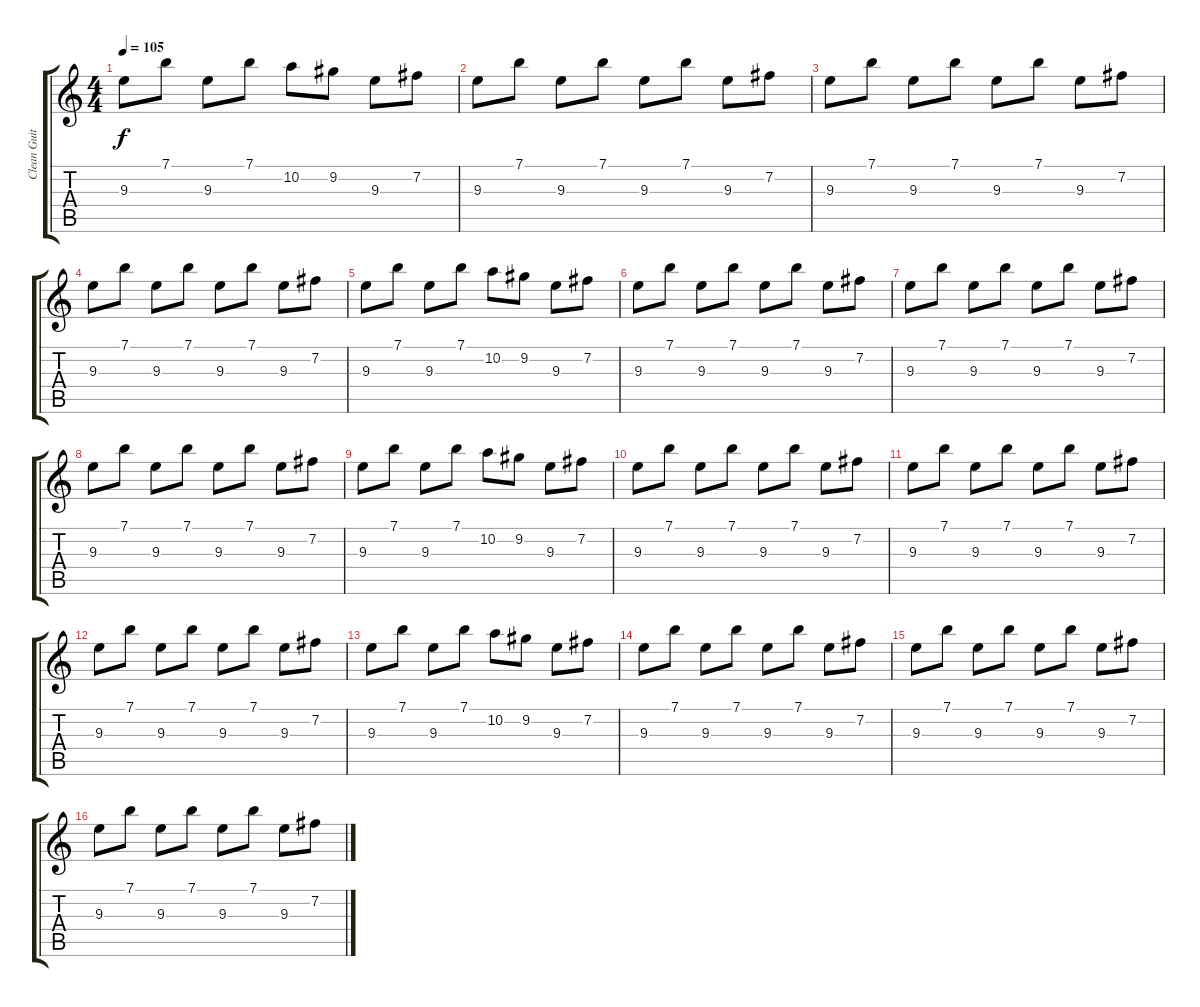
\track ("Clean Guitar" "Clean Guit") {instrument electricguitarclean}
\staff {score tabs}
\tuning (E4 B3 G3 D3 A2 E2) {hide}
\ts (4 4)
\tempo 105
\clef g2
\ks c
9.3.8{dy f} 7.1.8 9.3.8 7.1.8 10.2.8 9.2.8 9.3.8 7.2.8 |
9.3.8 7.1.8 9.3.8 7.1.8 9.3.8 7.1.8 9.3.8 7.2.8 |
9.3.8 7.1.8 9.3.8 7.1.8 9.3.8 7.1.8 9.3.8 7.2.8 |
9.3.8 7.1.8 9.3.8 7.1.8 9.3.8 7.1.8 9.3.8 7.2.8 |
9.3.8 7.1.8 9.3.8 7.1.8 10.2.8 9.2.8 9.3.8 7.2.8 |
9.3.8 7.1.8 9.3.8 7.1.8 9.3.8 7.1.8 9.3.8 7.2.8 |
9.3.8 7.1.8 9.3.8 7.1.8 9.3.8 7.1.8 9.3.8 7.2.8 |
9.3.8 7.1.8 9.3.8 7.1.8 9.3.8 7.1.8 9.3.8 7.2.8 |
9.3.8 7.1.8 9.3.8 7.1.8 10.2.8 9.2.8 9.3.8 7.2.8 |
9.3.8 7.1.8 9.3.8 7.1.8 9.3.8 7.1.8 9.3.8 7.2.8 |
9.3.8 7.1.8 9.3.8 7.1.8 9.3.8 7.1.8 9.3.8 7.2.8 |
9.3.8 7.1.8 9.3.8 7.1.8 9.3.8 7.1.8 9.3.8 7.2.8 |
9.3.8 7.1.8 9.3.8 7.1.8 10.2.8 9.2.8 9.3.8 7.2.8 |
9.3.8 7.1.8 9.3.8 7.1.8 9.3.8 7.1.8 9.3.8 7.2.8 |
9.3.8 7.1.8 9.3.8 7.1.8 9.3.8 7.1.8 9.3.8 7.2.8 |
9.3.8 7.1.8 9.3.8 7.1.8 9.3.8 7.1.8 9.3.8 7.2.8
